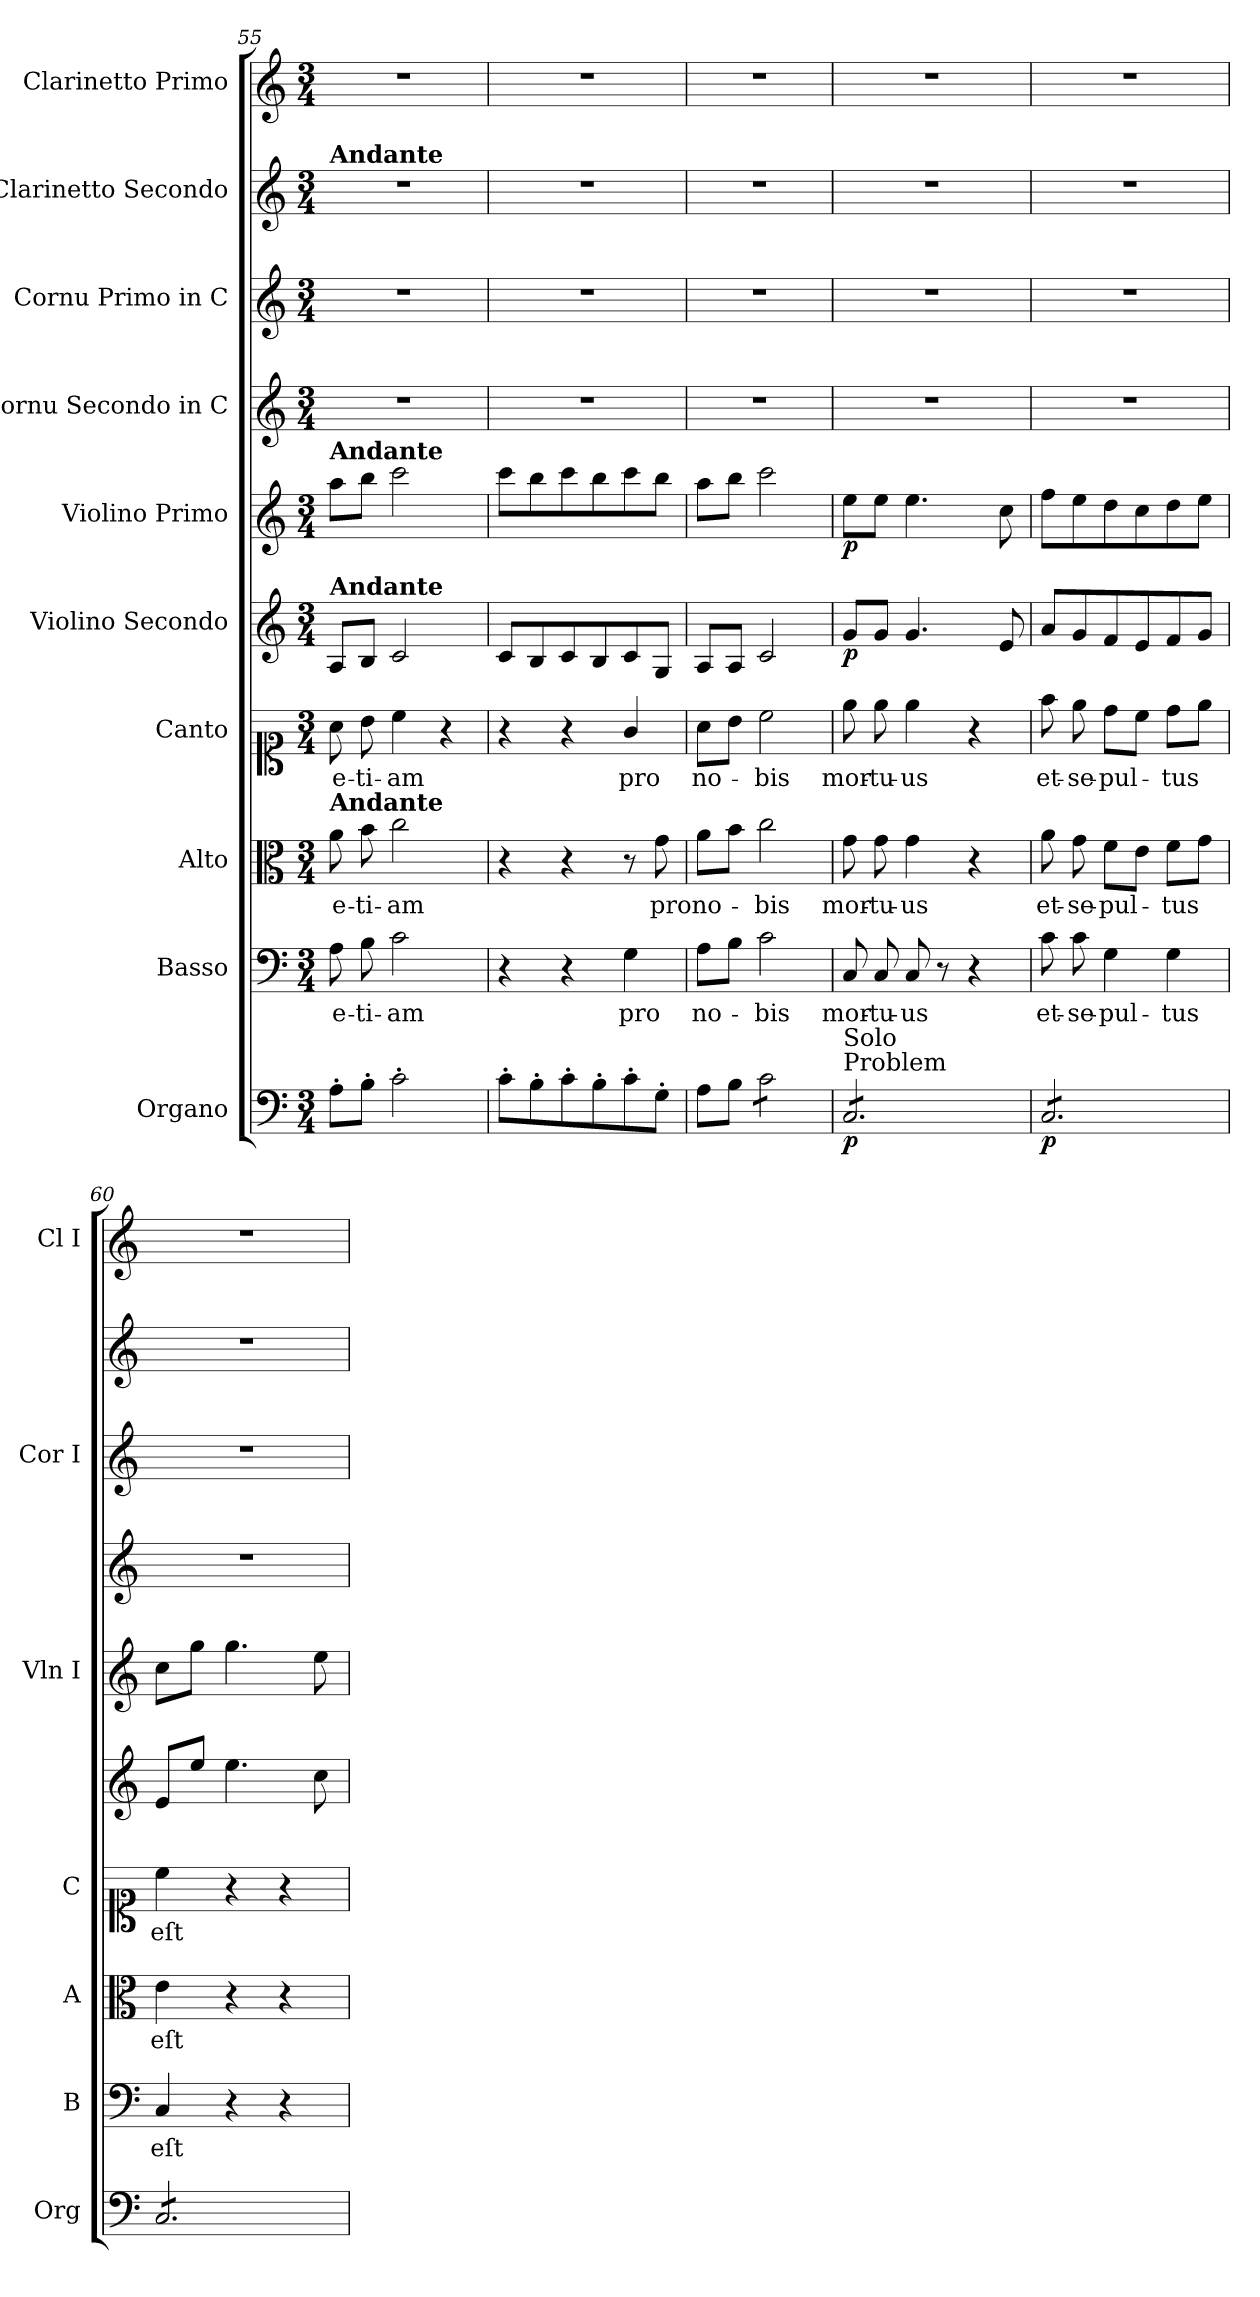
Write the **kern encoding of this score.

**kern	**dynam	**kern	**text	**kern	**text	**kern	**text	**kern	**dynam	**kern	**dynam	**kern	**kern	**kern	**kern
*part10	*part10	*part9	*part9	*part8	*part8	*part7	*part7	*part6	*part6	*part5	*part5	*part4	*part3	*part2	*part1
*staff10	*staff10	*staff9	*staff9	*staff8	*staff8	*staff7	*staff7	*staff6	*staff6	*staff5	*staff5	*staff4	*staff3	*staff2	*staff1
*I"Organo	*	*I"Basso	*	*I"Alto	*	*I"Canto	*	*I"Violino Secondo	*	*I"Violino Primo	*	*I"Cornu Secondo in C	*I"Cornu Primo in C	*I"Clarinetto Secondo	*I"Clarinetto Primo
*I'Org	*	*I'B	*	*I'A	*	*I'C	*	*	*	*I'Vln I	*	*	*I'Cor I	*	*I'Cl I
*clefF4	*	*clefF4	*	*clefC3	*	*clefC1	*	*clefG2	*	*clefG2	*	*clefG2	*clefG2	*clefG2	*clefG2
*k[]	*	*k[]	*	*k[]	*	*k[]	*	*k[]	*	*k[]	*	*k[]	*k[]	*k[]	*k[]
*C:	*	*C:	*	*C:	*	*C:	*	*C:	*	*C:	*	*C:	*C:	*C:	*C:
*M3/4	*	*M3/4	*	*M3/4	*	*M3/4	*	*M3/4	*	*M3/4	*	*M3/4	*M3/4	*M3/4	*M3/4
=55	=55	=55	=55	=55	=55	=55	=55	=55	=55	=55	=55	=55	=55	=55	=55
!	!	!	!	!	!	!	!	!	!	!	!	!	!	!LO:TX:a:B:t=Andante	!
!	!	!	!	!	!	!	!	!	!	!LO:TX:a:B:t=Andante	!	!	!	!	!
!	!	!	!	!	!	!	!	!LO:TX:a:B:t=Andante	!	!	!	!	!	!	!
!	!	!	!	!LO:TX:a:B:t=Andante	!	!	!	!	!	!	!	!	!	!	!
8A'L	.	8A	e-	8a	e-	8a	e-	8AL	.	8aaL	.	2.r	2.r	2.r	2.r
8B'J	.	8B	-ti-	8b	-ti-	8b	-ti-	8BJ	.	8bbJ	.	.	.	.	.
2c'	.	2c	-am	2cc	-am	4cc	-am	2c	.	2ccc	.	.	.	.	.
.	.	.	.	.	.	4r	.	.	.	.	.	.	.	.	.
=56	=56	=56	=56	=56	=56	=56	=56	=56	=56	=56	=56	=56	=56	=56	=56
8c'L	.	4r	.	4r	.	4r	.	8cL	.	8cccL	.	2.r	2.r	2.r	2.r
8B'	.	.	.	.	.	.	.	8B	.	8bb	.	.	.	.	.
8c'	.	4r	.	4r	.	4r	.	8c	.	8ccc	.	.	.	.	.
8B'	.	.	.	.	.	.	.	8B	.	8bb	.	.	.	.	.
8c'	.	4G	pro	8r	.	4g/	pro	8c	.	8ccc	.	.	.	.	.
8G'J	.	.	.	8g	pro	.	.	8GJ	.	8bbJ	.	.	.	.	.
=57	=57	=57	=57	=57	=57	=57	=57	=57	=57	=57	=57	=57	=57	=57	=57
8AL	.	8AL	no-	8aL	no-	8aL	no-	8AL	.	8aaL	.	2.r	2.r	2.r	2.r
8BJ	.	8BJ	.	8bJ	.	8bJ	.	8AJ	.	8bbJ	.	.	.	.	.
*tremolo	*	*	*	*	*	*	*	*	*	*	*	*	*	*	*
8cL	.	2c	-bis	2cc	-bis	2cc	-bis	2c	.	2ccc	.	.	.	.	.
8c	.	.	.	.	.	.	.	.	.	.	.	.	.	.	.
8c	.	.	.	.	.	.	.	.	.	.	.	.	.	.	.
8cJ	.	.	.	.	.	.	.	.	.	.	.	.	.	.	.
=58	=58	=58	=58	=58	=58	=58	=58	=58	=58	=58	=58	=58	=58	=58	=58
!LO:TX:a:t=Problem	!	!	!	!	!	!	!	!	!	!	!	!	!	!	!
!LO:TX:a:t=Solo	!	!	!	!	!	!	!	!	!	!	!	!	!	!	!
8CL	p	8C	mor-	8g	mor-	8ee	mor-	8gL	p	8eeL	p	2.r	2.r	2.r	2.r
8C	.	8C	-tu-	8g	-tu-	8ee	-tu-	8gJ	.	8eeJ	.	.	.	.	.
8C	.	8C	-us	4g	-us	4ee	-us	4.g	.	4.ee	.	.	.	.	.
8C	.	8r	.	.	.	.	.	.	.	.	.	.	.	.	.
8C	.	4r	.	4r	.	4r	.	.	.	.	.	.	.	.	.
8CJ	.	.	.	.	.	.	.	8e	.	8cc	.	.	.	.	.
=59	=59	=59	=59	=59	=59	=59	=59	=59	=59	=59	=59	=59	=59	=59	=59
8CL	p	8c	et-	8a	et-	8ff	et-	8aL	.	8ffL	.	2.r	2.r	2.r	2.r
8C	.	8c	-se-	8g	-se-	8ee	-se-	8g	.	8ee	.	.	.	.	.
8C	.	4G	-pul-	8fL	-pul-	8ddL	-pul-	8f	.	8dd	.	.	.	.	.
8C	.	.	.	8eJ	.	8ccJ	.	8e	.	8cc	.	.	.	.	.
8C	.	4G	-tus	8fL	-tus	8ddL	-tus	8f	.	8dd	.	.	.	.	.
8CJ	.	.	.	8gJ	.	8eeJ	.	8gJ	.	8eeJ	.	.	.	.	.
=60	=60	=60	=60	=60	=60	=60	=60	=60	=60	=60	=60	=60	=60	=60	=60
8CL	.	4C	eſt	4e	eſt	4cc	eſt	8e/L	.	8ccL	.	2.r	2.r	2.r	2.r
8C	.	.	.	.	.	.	.	8ee\J	.	8ggJ	.	.	.	.	.
8C	.	4r	.	4r	.	4r	.	4.ee	.	4.gg	.	.	.	.	.
8C	.	.	.	.	.	.	.	.	.	.	.	.	.	.	.
8C	.	4r	.	4r	.	4r	.	.	.	.	.	.	.	.	.
8CJ	.	.	.	.	.	.	.	8cc	.	8ee	.	.	.	.	.
*Xtremolo	*	*	*	*	*	*	*	*	*	*	*	*	*	*	*
=	=	=	=	=	=	=	=	=	=	=	=	=	=	=	=
*-	*-	*-	*-	*-	*-	*-	*-	*-	*-	*-	*-	*-	*-	*-	*-
